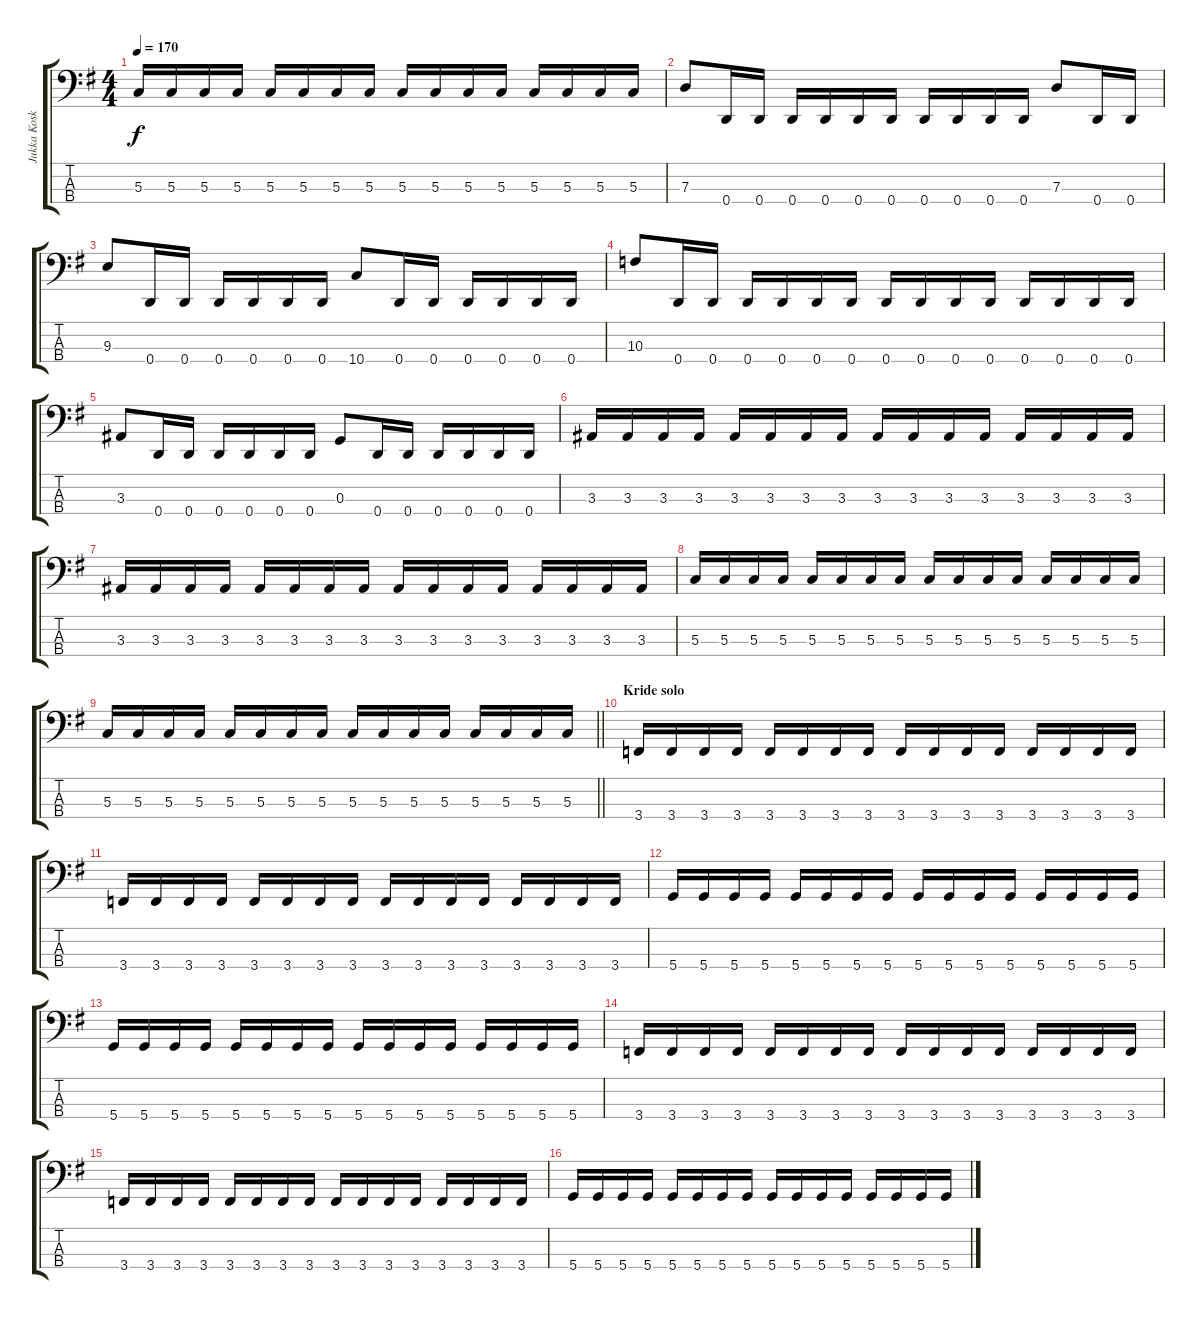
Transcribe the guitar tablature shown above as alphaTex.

\track ("Jukka Koskinen" "Jukka Kosk") {instrument electricbassfinger}
\staff {score tabs}
\tuning (F2 C2 G1 D1) {hide}
\ts (4 4)
\tempo 170
\clef f4
\ks g
5.3.16{dy f} 5.3.16 5.3.16 5.3.16 5.3.16 5.3.16 5.3.16 5.3.16 5.3.16 5.3.16 5.3.16 5.3.16 5.3.16 5.3.16 5.3.16 5.3.16 |
7.3.8 0.4.16 0.4.16 0.4.16 0.4.16 0.4.16 0.4.16 0.4.16 0.4.16 0.4.16 0.4.16 7.3.8 0.4.16 0.4.16 |
9.3.8 0.4.16 0.4.16 0.4.16 0.4.16 0.4.16 0.4.16 10.4.8 0.4.16 0.4.16 0.4.16 0.4.16 0.4.16 0.4.16 |
10.3.8 0.4.16 0.4.16 0.4.16 0.4.16 0.4.16 0.4.16 0.4.16 0.4.16 0.4.16 0.4.16 0.4.16 0.4.16 0.4.16 0.4.16 |
3.3.8 0.4.16 0.4.16 0.4.16 0.4.16 0.4.16 0.4.16 0.3.8 0.4.16 0.4.16 0.4.16 0.4.16 0.4.16 0.4.16 |
3.3.16 3.3.16 3.3.16 3.3.16 3.3.16 3.3.16 3.3.16 3.3.16 3.3.16 3.3.16 3.3.16 3.3.16 3.3.16 3.3.16 3.3.16 3.3.16 |
3.3.16 3.3.16 3.3.16 3.3.16 3.3.16 3.3.16 3.3.16 3.3.16 3.3.16 3.3.16 3.3.16 3.3.16 3.3.16 3.3.16 3.3.16 3.3.16 |
5.3.16 5.3.16 5.3.16 5.3.16 5.3.16 5.3.16 5.3.16 5.3.16 5.3.16 5.3.16 5.3.16 5.3.16 5.3.16 5.3.16 5.3.16 5.3.16 |
\barLineRight lightlight
5.3.16 5.3.16 5.3.16 5.3.16 5.3.16 5.3.16 5.3.16 5.3.16 5.3.16 5.3.16 5.3.16 5.3.16 5.3.16 5.3.16 5.3.16 5.3.16 |
\section ("" "Kride solo")
3.4.16 3.4.16 3.4.16 3.4.16 3.4.16 3.4.16 3.4.16 3.4.16 3.4.16 3.4.16 3.4.16 3.4.16 3.4.16 3.4.16 3.4.16 3.4.16 |
3.4.16 3.4.16 3.4.16 3.4.16 3.4.16 3.4.16 3.4.16 3.4.16 3.4.16 3.4.16 3.4.16 3.4.16 3.4.16 3.4.16 3.4.16 3.4.16 |
5.4.16 5.4.16 5.4.16 5.4.16 5.4.16 5.4.16 5.4.16 5.4.16 5.4.16 5.4.16 5.4.16 5.4.16 5.4.16 5.4.16 5.4.16 5.4.16 |
5.4.16 5.4.16 5.4.16 5.4.16 5.4.16 5.4.16 5.4.16 5.4.16 5.4.16 5.4.16 5.4.16 5.4.16 5.4.16 5.4.16 5.4.16 5.4.16 |
3.4.16 3.4.16 3.4.16 3.4.16 3.4.16 3.4.16 3.4.16 3.4.16 3.4.16 3.4.16 3.4.16 3.4.16 3.4.16 3.4.16 3.4.16 3.4.16 |
3.4.16 3.4.16 3.4.16 3.4.16 3.4.16 3.4.16 3.4.16 3.4.16 3.4.16 3.4.16 3.4.16 3.4.16 3.4.16 3.4.16 3.4.16 3.4.16 |
5.4.16 5.4.16 5.4.16 5.4.16 5.4.16 5.4.16 5.4.16 5.4.16 5.4.16 5.4.16 5.4.16 5.4.16 5.4.16 5.4.16 5.4.16 5.4.16
